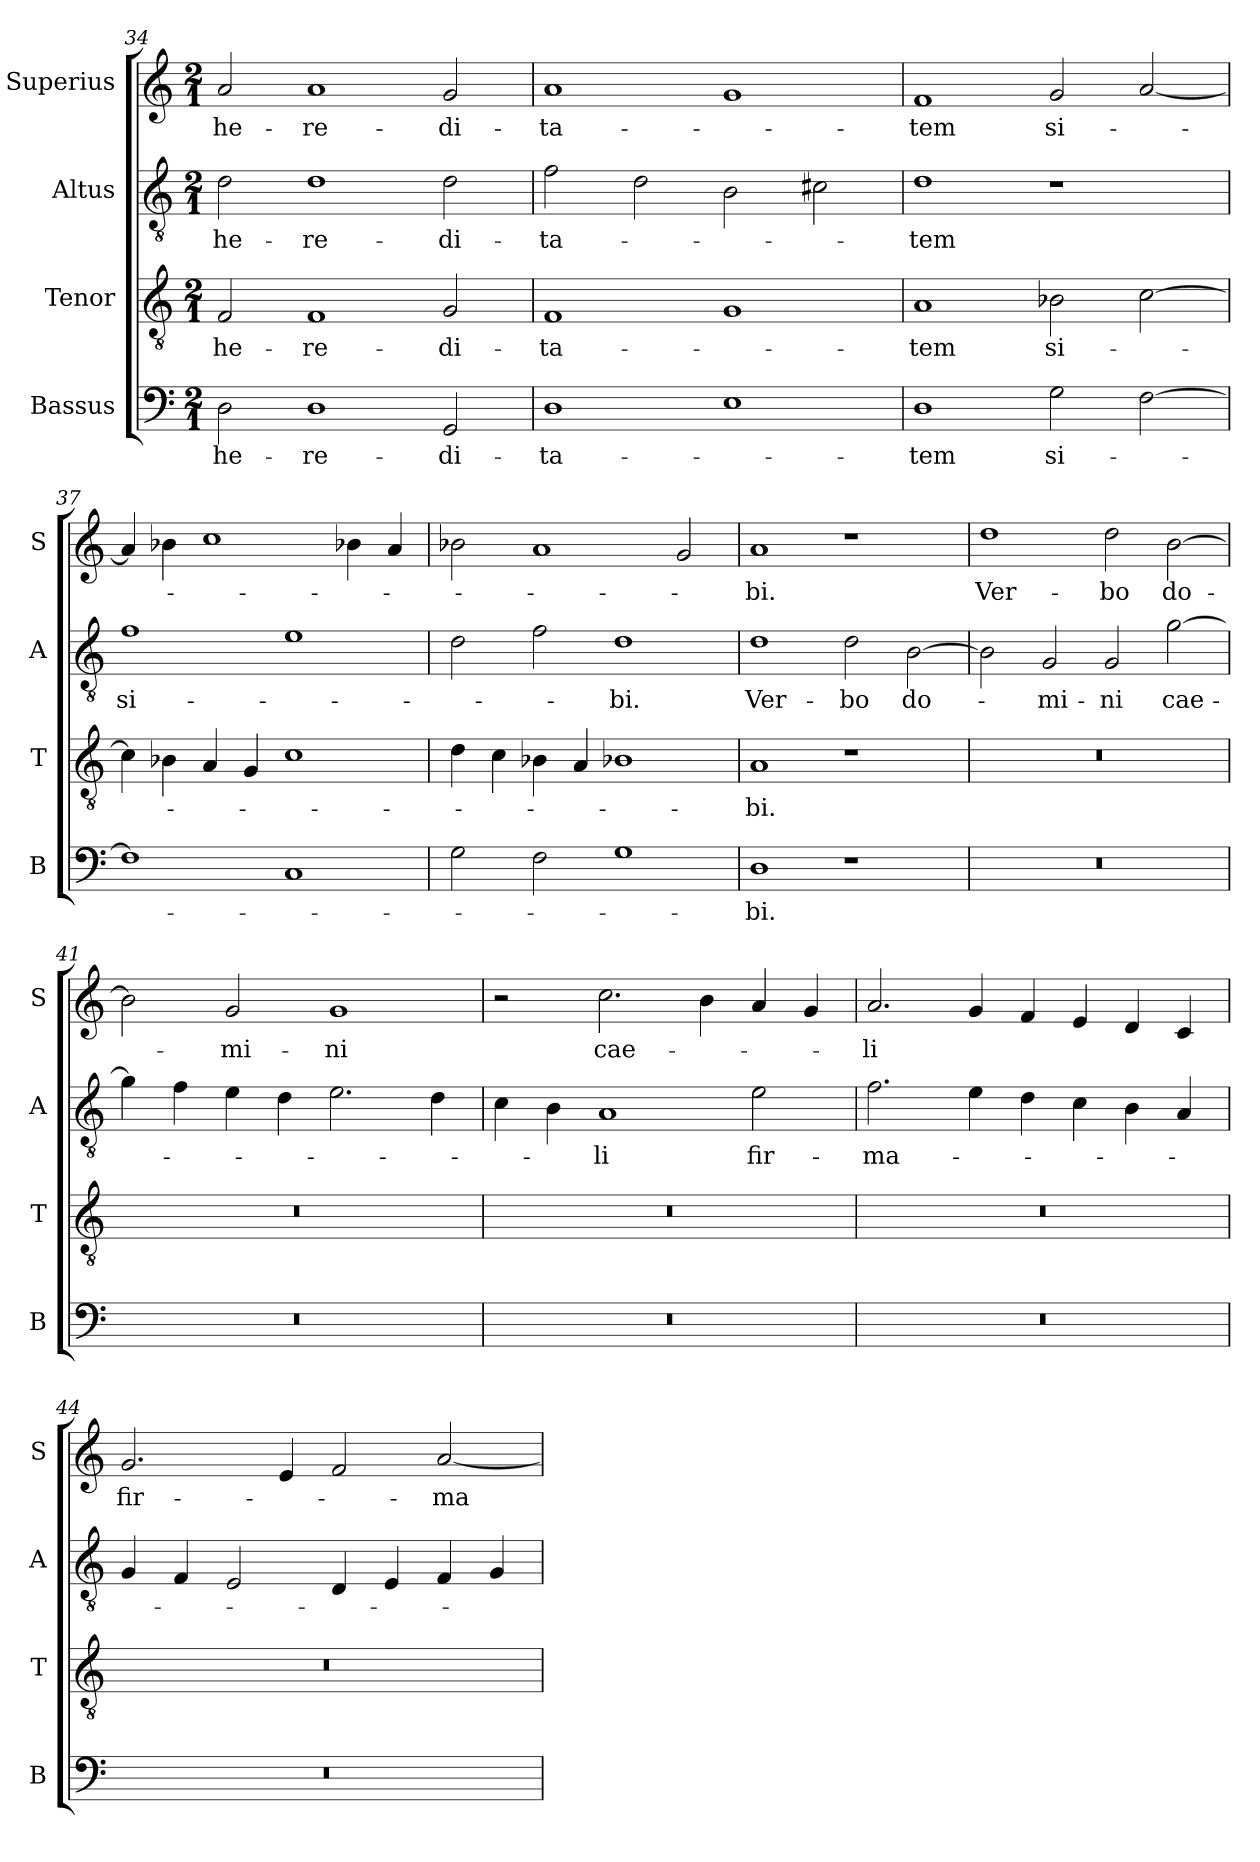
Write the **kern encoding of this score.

**kern	**text	**kern	**text	**kern	**text	**kern	**text
*part4	*part4	*part3	*part3	*part2	*part2	*part1	*part1
*staff4	*staff4	*staff3	*staff3	*staff2	*staff2	*staff1	*staff1
*I"Bassus	*	*I"Tenor	*	*I"Altus	*	*I"Superius	*
*I'B	*	*I'T	*	*I'A	*	*I'S	*
*clefF4	*	*clefGv2	*	*clefGv2	*	*clefG2	*
*k[]	*	*k[]	*	*k[]	*	*k[]	*
*M2/1	*	*M2/1	*	*M2/1	*	*M2/1	*
=34	=34	=34	=34	=34	=34	=34	=34
2D	he-	2F	he-	2d	he-	2a	he-
1D	-re-	1F	-re-	1d	-re-	1a	-re-
2GG	-di-	2G	-di-	2d	-di-	2g	-di-
=35	=35	=35	=35	=35	=35	=35	=35
1D	-ta-	1F	-ta-	2f	-ta-	1a	-ta-
.	.	.	.	2d	.	.	.
1E	.	1G	.	2B	.	1g	.
.	.	.	.	2c#i	.	.	.
=36	=36	=36	=36	=36	=36	=36	=36
1D	-tem	1A	-tem	1d	-tem	1f	-tem
2G	si-	2B-X	si-	1r	.	2g	si-
[2F	.	[2c	.	.	.	[2a	.
=37	=37	=37	=37	=37	=37	=37	=37
1F]	.	4c]	.	1f	si-	4a]	.
.	.	4B-X	.	.	.	4b-X	.
.	.	4A	.	.	.	1cc	.
.	.	4G	.	.	.	.	.
1C	.	1c	.	1e	.	.	.
.	.	.	.	.	.	4b-X	.
.	.	.	.	.	.	4a	.
=38	=38	=38	=38	=38	=38	=38	=38
2G	.	4d	.	2d	.	2b-X	.
.	.	4c	.	.	.	.	.
2F	.	4B-X	.	2f	.	1a	.
.	.	4A	.	.	.	.	.
1G	.	1B-X	.	1d	-bi.	.	.
.	.	.	.	.	.	2g	.
=39	=39	=39	=39	=39	=39	=39	=39
1D	-bi.	1A	-bi.	1d	Ver-	1a	-bi.
1r	.	1r	.	2d	-bo	1r	.
.	.	.	.	[2B	do-	.	.
=40	=40	=40	=40	=40	=40	=40	=40
0r	.	0r	.	2B]	.	1dd	Ver-
.	.	.	.	2G	-mi-	.	.
.	.	.	.	2G	-ni	2dd	-bo
.	.	.	.	[2g	cae-	[2b	do-
=41	=41	=41	=41	=41	=41	=41	=41
0r	.	0r	.	4g]	.	2b]	.
.	.	.	.	4f	.	.	.
.	.	.	.	4e	.	2g	-mi-
.	.	.	.	4d	.	.	.
.	.	.	.	2.e	.	1g	-ni
.	.	.	.	4d	.	.	.
=42	=42	=42	=42	=42	=42	=42	=42
0r	.	0r	.	4c	.	2r	.
.	.	.	.	4B	.	.	.
.	.	.	.	1A	-li	2.cc	cae-
.	.	.	.	.	.	4b	.
.	.	.	.	2e	fir-	4a	.
.	.	.	.	.	.	4g	.
=43	=43	=43	=43	=43	=43	=43	=43
0r	.	0r	.	2.f	-ma-	2.a	-li
.	.	.	.	4e	.	4g	.
.	.	.	.	4d	.	4f	.
.	.	.	.	4c	.	4e	.
.	.	.	.	4B	.	4d	.
.	.	.	.	4A	.	4c	.
=44	=44	=44	=44	=44	=44	=44	=44
0r	.	0r	.	4G	.	2.g	fir-
.	.	.	.	4F	.	.	.
.	.	.	.	2E	.	.	.
.	.	.	.	.	.	4e	.
.	.	.	.	4D	.	2f	.
.	.	.	.	4E	.	.	.
.	.	.	.	4F	.	[2a	-ma-
.	.	.	.	4G	.	.	.
=	=	=	=	=	=	=	=
*-	*-	*-	*-	*-	*-	*-	*-
